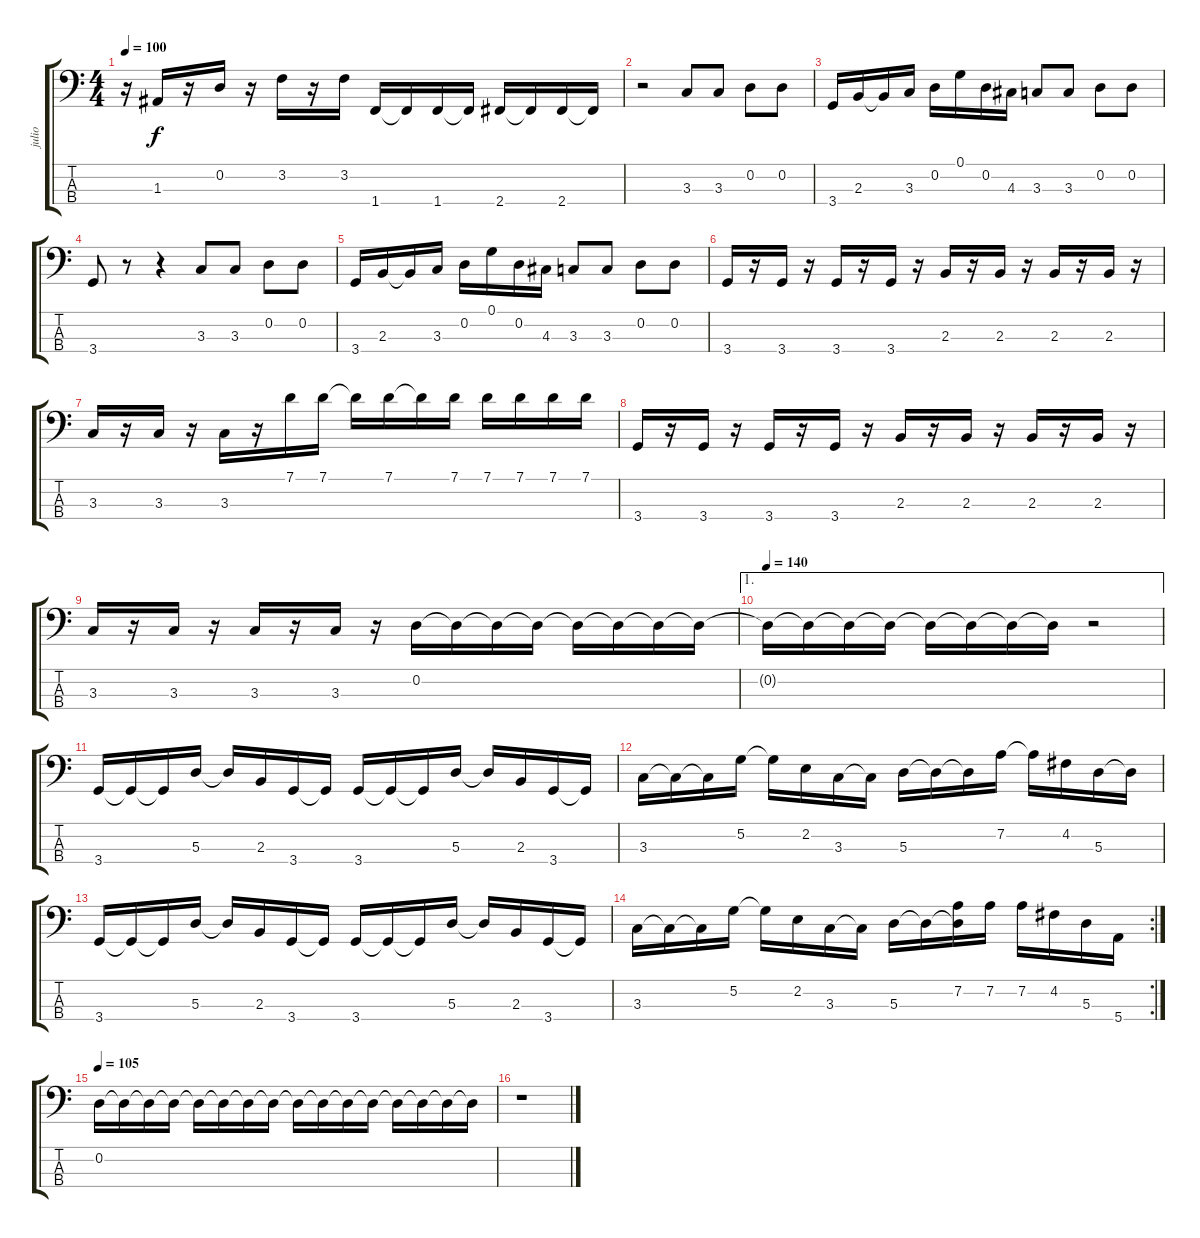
\track ("julio" "julio") {instrument fretlessbass}
\staff {score tabs}
\tuning (G2 D2 A1 E1) {hide}
\ts (4 4)
\tempo 100
\clef f4
\ks c
r.16{dy f} 1.3.16 r.16 0.2.16 r.16 3.2.16 r.16 3.2.16 1.4.16 1.4{t}.16 1.4.16 1.4{t}.16 2.4.16 2.4{t}.16 2.4.16 2.4{t}.16 |
r.2 3.3.8 3.3.8 0.2.8 0.2.8 |
3.4.16 2.3.16 2.3{t}.16 3.3.16 0.2.16 0.1.16 0.2.16 4.3.16 3.3.8 3.3.8 0.2.8 0.2.8 |
3.4.8 r.8 r.4 3.3.8 3.3.8 0.2.8 0.2.8 |
3.4.16 2.3.16 2.3{t}.16 3.3.16 0.2.16 0.1.16 0.2.16 4.3.16 3.3.8 3.3.8 0.2.8 0.2.8 |
3.4.16 r.16 3.4.16 r.16 3.4.16 r.16 3.4.16 r.16 2.3.16 r.16 2.3.16 r.16 2.3.16 r.16 2.3.16 r.16 |
3.3.16 r.16 3.3.16 r.16 3.3.16 r.16 7.1.16 7.1.16 7.1{t}.16 7.1.16 7.1{t}.16 7.1.16 7.1.16 7.1.16 7.1.16 7.1.16 |
3.4.16 r.16 3.4.16 r.16 3.4.16 r.16 3.4.16 r.16 2.3.16 r.16 2.3.16 r.16 2.3.16 r.16 2.3.16 r.16 |
3.3.16 r.16 3.3.16 r.16 3.3.16 r.16 3.3.16 r.16 0.2.16 0.2{t}.16 0.2{t}.16 0.2{t}.16 0.2{t}.16 0.2{t}.16 0.2{t}.16 0.2{t}.16 |
\ae 1
\tempo 140
0.2{t}.16 0.2{t}.16 0.2{t}.16 0.2{t}.16 0.2{t}.16 0.2{t}.16 0.2{t}.16 0.2{t}.16 r.2 |
3.4.16{instrument electricbassfinger} 3.4{t}.16 3.4{t}.16 5.3.16 5.3{t}.16 2.3.16 3.4.16 3.4{t}.16 3.4.16 3.4{t}.16 3.4{t}.16 5.3.16 5.3{t}.16 2.3.16 3.4.16 3.4{t}.16 |
3.3.16 3.3{t}.16 3.3{t}.16 5.2.16 5.2{t}.16 2.2.16 3.3.16 3.3{t}.16 5.3.16 5.3{t}.16 5.3{t}.16 7.2.16 7.2{t}.16 4.2.16 5.3.16 5.3{t}.16 |
3.4.16 3.4{t}.16 3.4{t}.16 5.3.16 5.3{t}.16 2.3.16 3.4.16 3.4{t}.16 3.4.16 3.4{t}.16 3.4{t}.16 5.3.16 5.3{t}.16 2.3.16 3.4.16 3.4{t}.16 |
\rc 2
3.3.16 3.3{t}.16 3.3{t}.16 5.2.16 5.2{t}.16 2.2.16 3.3.16 3.3{t}.16 5.3.16 5.3{t}.16 (7.2 5.3{t}).16 7.2.16 7.2.16 4.2.16 5.3.16 5.4.16 |
\tempo 105
0.2.16 0.2{t}.16 0.2{t}.16 0.2{t}.16 0.2{t}.16 0.2{t}.16 0.2{t}.16 0.2{t}.16 0.2{t}.16 0.2{t}.16 0.2{t}.16 0.2{t}.16 0.2{t}.16 0.2{t}.16 0.2{t}.16 0.2{t}.16 |
r.1
